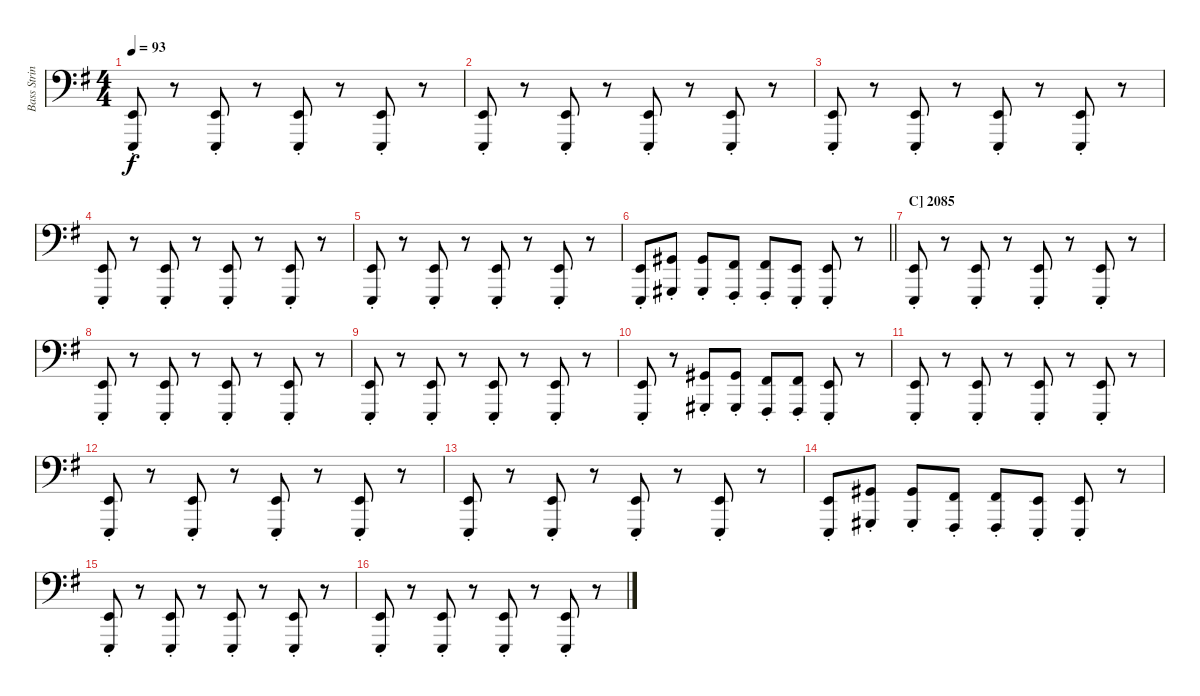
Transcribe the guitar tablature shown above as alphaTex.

\track ("Bass Strings - Arjen Lucassen" "Bass Strin") {instrument stringensemble1}
\staff {score}
\tuning (C3 G2 D2 A1 E1 B0) {hide}
\ts (4 4)
\tempo 93
\clef f4
\ks eminor
(2.3{st} 0.5{st}).8{dy f} r.8 (2.3{st} 0.5{st}).8 r.8 (2.3{st} 0.5{st}).8 r.8 (2.3{st} 0.5{st}).8 r.8 |
(2.3{st} 0.5{st}).8 r.8 (2.3{st} 0.5{st}).8 r.8 (2.3{st} 0.5{st}).8 r.8 (2.3{st} 0.5{st}).8 r.8 |
(2.3{st} 0.5{st}).8 r.8 (2.3{st} 0.5{st}).8 r.8 (2.3{st} 0.5{st}).8 r.8 (2.3{st} 0.5{st}).8 r.8 |
(2.3{st} 0.5{st}).8 r.8 (2.3{st} 0.5{st}).8 r.8 (2.3{st} 0.5{st}).8 r.8 (2.3{st} 0.5{st}).8 r.8 |
(2.3{st} 0.5{st}).8 r.8 (2.3{st} 0.5{st}).8 r.8 (2.3{st} 0.5{st}).8 r.8 (2.3{st} 0.5{st}).8 r.8 |
\barLineRight lightlight
(2.3{st} 0.5{st}).8 (1.2{st} 4.5{st}).8 (1.2{st} 4.5{st}).8 (4.3{st} 2.5{st}).8 (4.3{st} 2.5{st}).8 (2.3{st} 0.5{st}).8 (2.3{st} 0.5{st}).8 r.8 |
\section ("" "C] 2085")
(2.3{st} 0.5{st}).8 r.8 (2.3{st} 0.5{st}).8 r.8 (2.3{st} 0.5{st}).8 r.8 (2.3{st} 0.5{st}).8 r.8 |
(2.3{st} 0.5{st}).8 r.8 (2.3{st} 0.5{st}).8 r.8 (2.3{st} 0.5{st}).8 r.8 (2.3{st} 0.5{st}).8 r.8 |
(2.3{st} 0.5{st}).8 r.8 (2.3{st} 0.5{st}).8 r.8 (2.3{st} 0.5{st}).8 r.8 (2.3{st} 0.5{st}).8 r.8 |
(2.3{st} 0.5{st}).8 r.8 (1.2{st} 4.5{st}).8 (1.2{st} 4.5{st}).8 (4.3{st} 2.5{st}).8 (4.3{st} 2.5{st}).8 (2.3{st} 0.5{st}).8 r.8 |
(2.3{st} 0.5{st}).8 r.8 (2.3{st} 0.5{st}).8 r.8 (2.3{st} 0.5{st}).8 r.8 (2.3{st} 0.5{st}).8 r.8 |
(2.3{st} 0.5{st}).8 r.8 (2.3{st} 0.5{st}).8 r.8 (2.3{st} 0.5{st}).8 r.8 (2.3{st} 0.5{st}).8 r.8 |
(2.3{st} 0.5{st}).8 r.8 (2.3{st} 0.5{st}).8 r.8 (2.3{st} 0.5{st}).8 r.8 (2.3{st} 0.5{st}).8 r.8 |
(2.3{st} 0.5{st}).8 (1.2{st} 4.5{st}).8 (1.2{st} 4.5{st}).8 (4.3{st} 2.5{st}).8 (4.3{st} 2.5{st}).8 (2.3{st} 0.5{st}).8 (2.3{st} 0.5{st}).8 r.8 |
(2.3{st} 0.5{st}).8 r.8 (2.3{st} 0.5{st}).8 r.8 (2.3{st} 0.5{st}).8 r.8 (2.3{st} 0.5{st}).8 r.8 |
(2.3{st} 0.5{st}).8 r.8 (2.3{st} 0.5{st}).8 r.8 (2.3{st} 0.5{st}).8 r.8 (2.3{st} 0.5{st}).8 r.8
